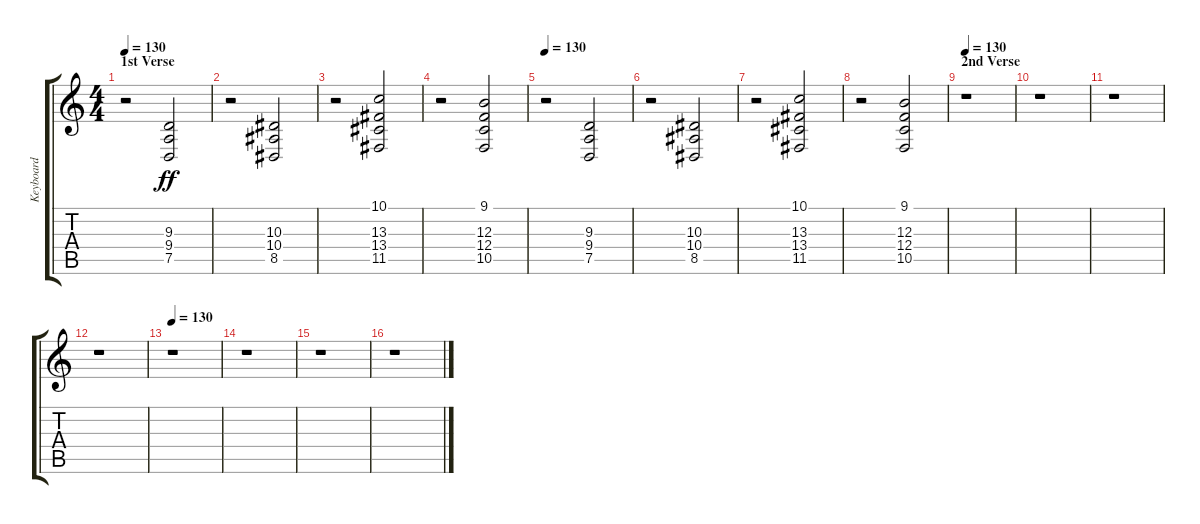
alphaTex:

\track ("Keyboard" "Keyboard") {instrument choiraahs}
\staff {score tabs}
\tuning (D4 A3 F3 C3 G2 D2) {hide}
\ts (4 4)
\section ("" "1st Verse")
\tempo 130
\clef g2
\ks c
r.2{dy ff} (9.3 9.4 7.5).2 |
r.2 (10.3 10.4 8.5).2 |
r.2 (10.1 13.3 13.4 11.5).2 |
r.2 (9.1 12.3 12.4 10.5).2 |
\tempo 130
r.2 (9.3 9.4 7.5).2 |
r.2 (10.3 10.4 8.5).2 |
r.2 (10.1 13.3 13.4 11.5).2 |
r.2 (9.1 12.3 12.4 10.5).2 |
\section ("" "2nd Verse")
\tempo 130
r.1 |
r.1 |
r.1 |
r.1 |
\tempo 130
r.1 |
r.1 |
r.1 |
r.1
